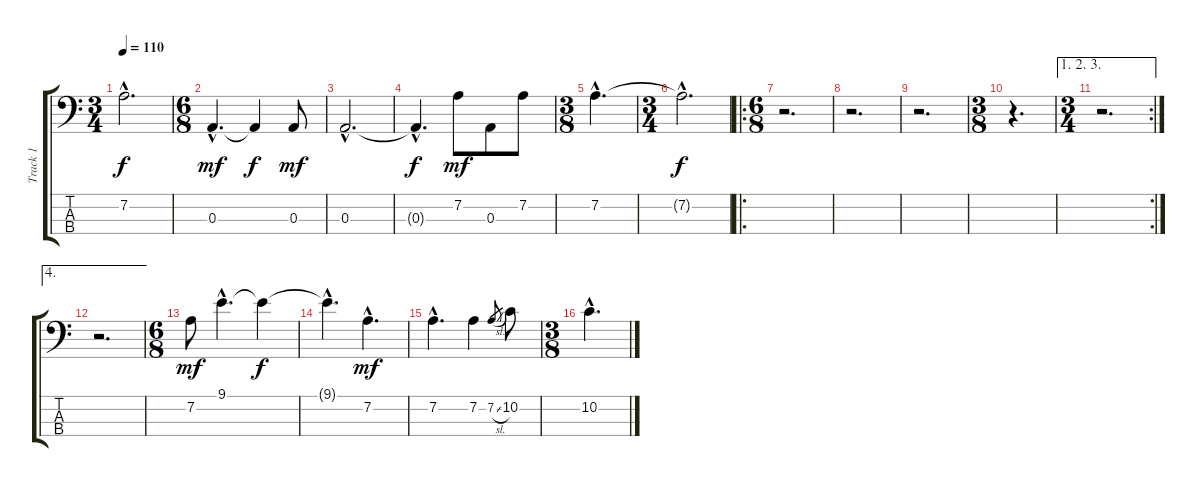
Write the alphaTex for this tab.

\track ("Track 1" "Track 1") {instrument electricbasspick}
\staff {score tabs}
\tuning (G2 D2 A1 D1) {hide}
\ts (3 4)
\tempo 110
\clef f4
\ks c
7.2{hac t}.2{d dy f} |
\ts (6 8)
0.3{hac}.4{d dy mf} 0.3{t}.4{dy f} 0.3.8{dy mf} |
0.3{hac}.2{d} |
0.3{hac t}.4{d dy f} 7.2.8{dy mf} 0.3.8 7.2.8 |
\ts (3 8)
7.2{hac}.4{d} |
\ts (3 4)
7.2{hac t}.2{d dy f} |
\ro
\ts (6 8)
r.2{d} |
r.2{d} |
r.2{d} |
\ts (3 8)
r.4{d} |
\ae (1 2 3)
\rc 2
\ts (3 4)
r.2{d} |
\ae 4
r.2{d} |
\ts (6 8)
7.2.8{dy mf} 9.1{hac}.4{d} 9.1{t}.4{dy f} |
9.1{hac t}.4{d} 7.2{hac}.4{d dy mf} |
7.2{hac}.4{d} 7.2.4 7.2{sl}.8{gr} 10.2.8 |
\ts (3 8)
10.2{hac}.4{d}
